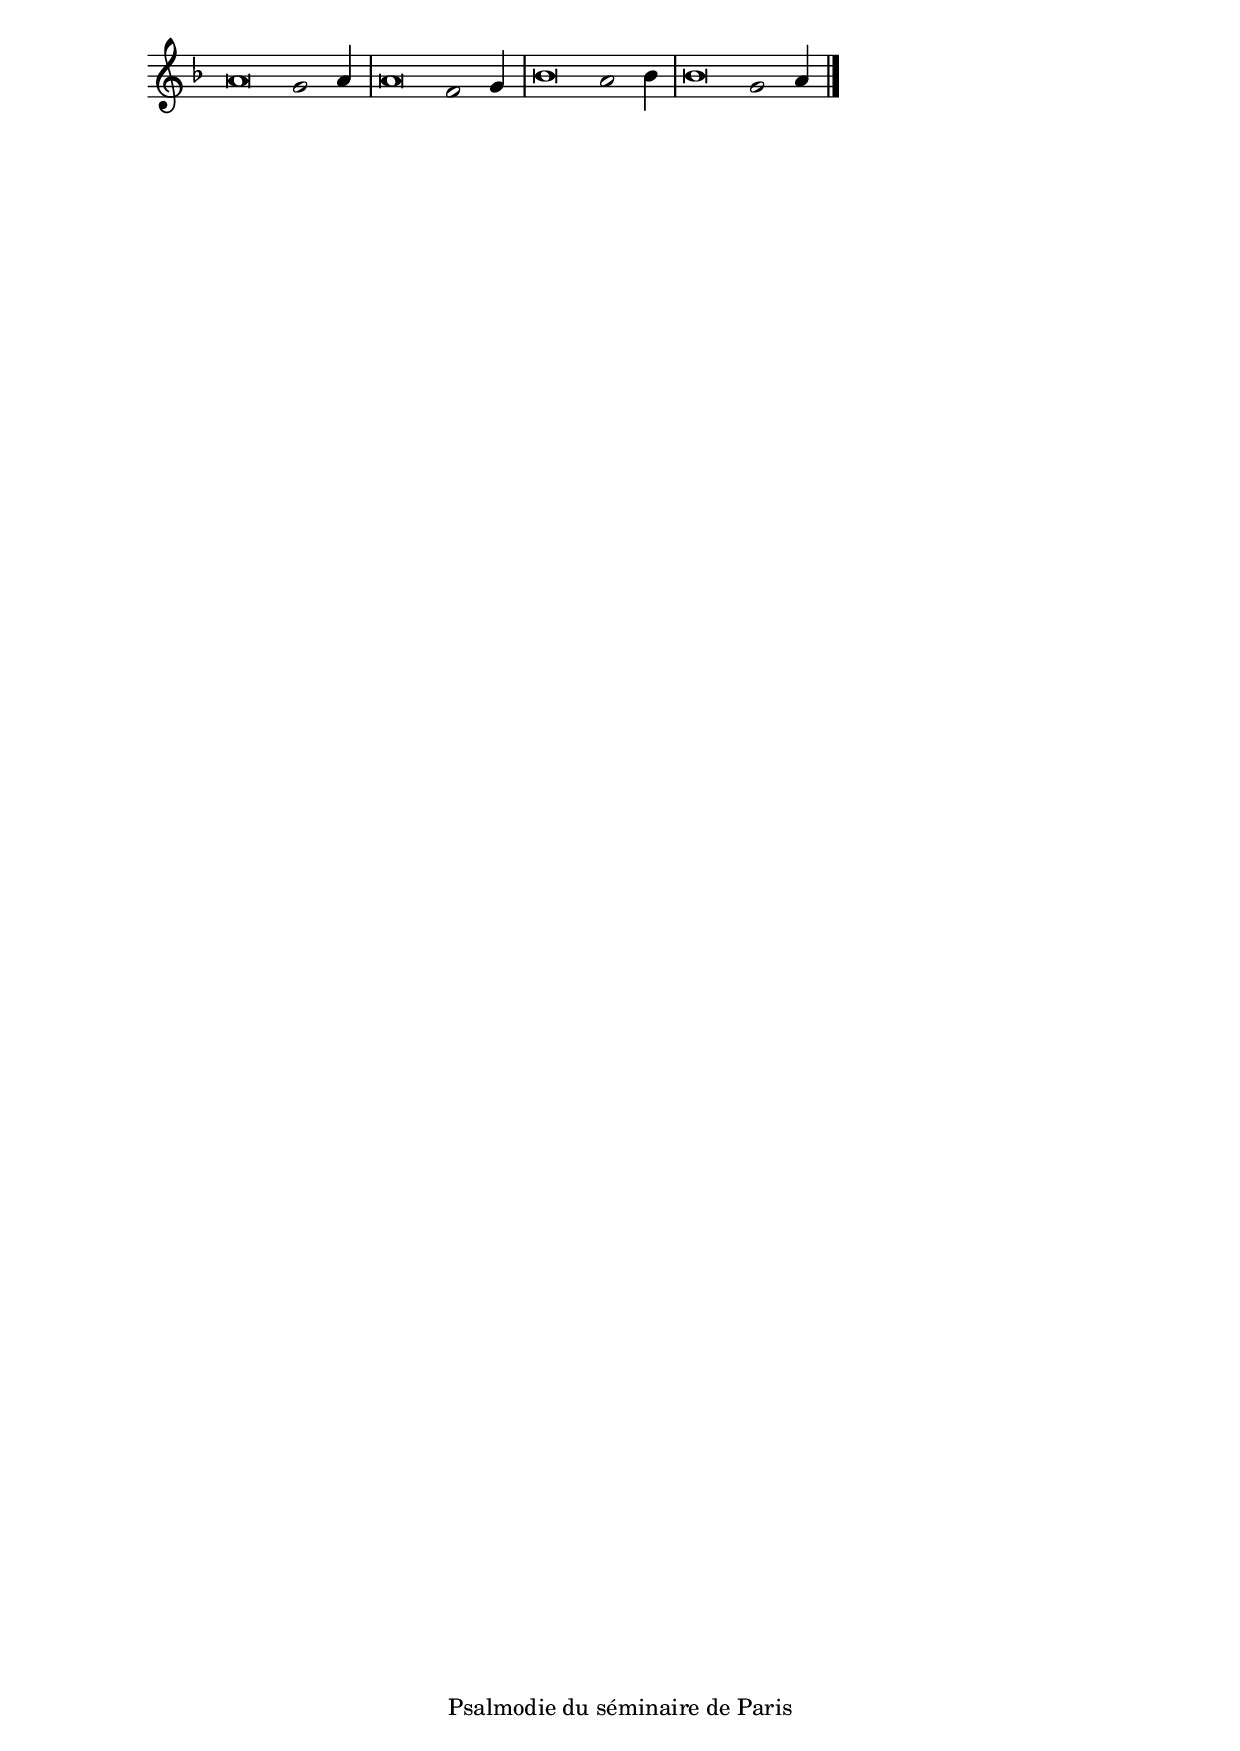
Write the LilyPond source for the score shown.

\version "2.20.0"
\language "italiano"

stemOff = \hide Staff.Stem
stemOn  = \undo \stemOff

\header {
  %title = "Psaume 48"
  %tagline = ##f
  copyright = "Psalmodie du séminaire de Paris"
}

\score {
  \new Staff \with { \remove "Time_signature_engraver" }
  \relative
  {
    \key fa \major
    \cadenzaOn
    \stemOff la'\breve sol2 \stemOn la4
    \bar "|"
    \stemOff la\breve fa2 \stemOn sol4
    \bar "|"
    \stemOff sib\breve la2 \stemOn sib4
    \bar "|"
    \stemOff sib\breve sol2 \stemOn la4
    \bar "|."
  }
}